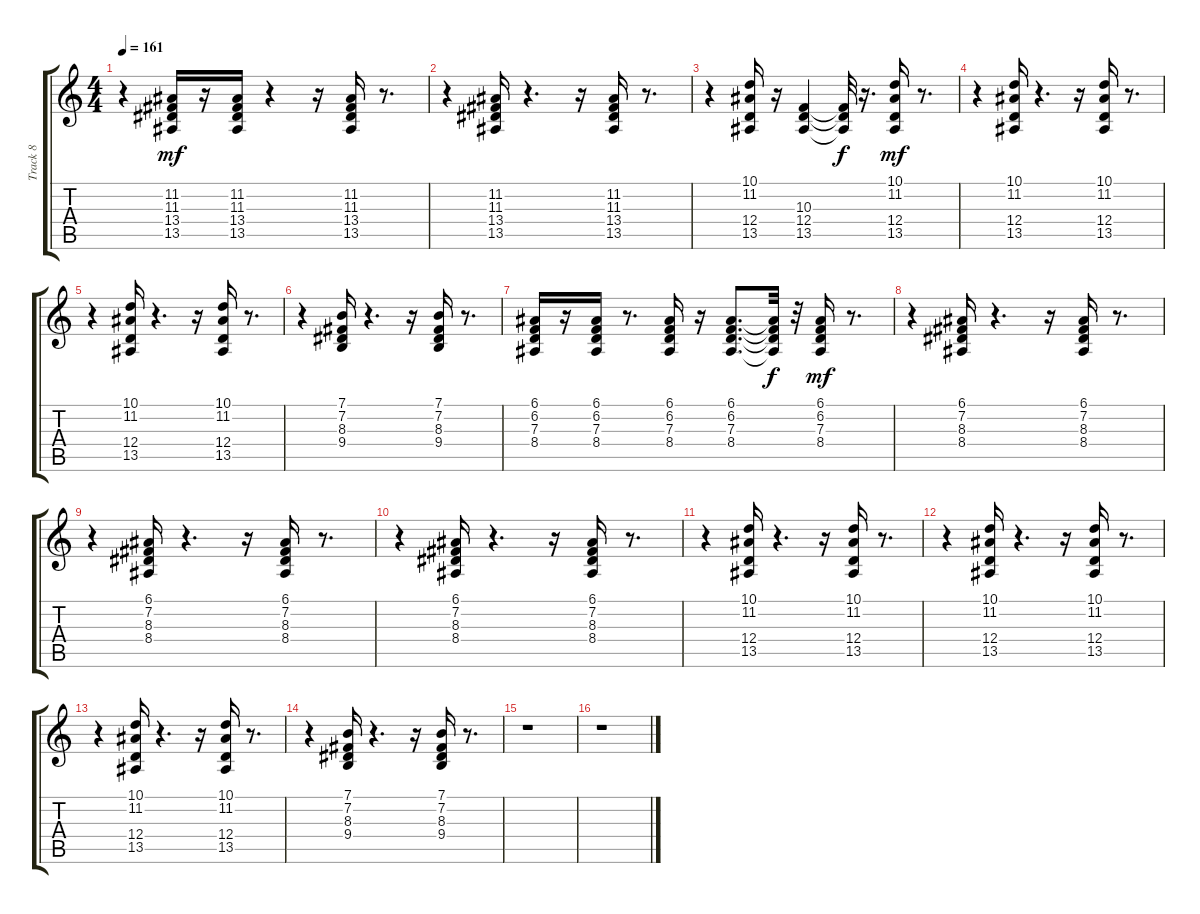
\track ("Track 8" "Track 8") {instrument harpsichord}
\staff {score tabs}
\tuning (E4 B3 G3 D3 A2 E2) {hide}
\ts (4 4)
\tempo 161
\clef g2
\ks c
r.4{dy mf} (11.2 11.3 13.4 13.5).16 r.16 (11.2 11.3 13.4 13.5).16 r.4 r.16 (11.2 11.3 13.4 13.5).16 r.8{d} |
r.4 (11.2 11.3 13.4 13.5).16 r.4{d} r.16 (11.2 11.3 13.4 13.5).16 r.8{d} |
r.4 (10.1 11.2 12.4 13.5).16 r.16 (10.3 12.4 13.5).4 (10.3{t} 12.4{t} 13.5{t}).32{dy f} r.16{d} (10.1 11.2 12.4 13.5).16{dy mf} r.8{d} |
r.4 (10.1 11.2 12.4 13.5).16 r.4{d} r.16 (10.1 11.2 12.4 13.5).16 r.8{d} |
r.4 (10.1 11.2 12.4 13.5).16 r.4{d} r.16 (10.1 11.2 12.4 13.5).16 r.8{d} |
r.4 (7.1 7.2 8.3 9.4).16 r.4{d} r.16 (7.1 7.2 8.3 9.4).16 r.8{d} |
(6.1 6.2 7.3 8.4).16 r.16 (6.1 6.2 7.3 8.4).16 r.8{d} (6.1 6.2 7.3 8.4).16 r.16 (6.1 6.2 7.3 8.4).8{d} (6.1{t} 6.2{t} 7.3{t} 8.4{t}).32{dy f} r.32 (6.1 6.2 7.3 8.4).16{dy mf} r.8{d} |
r.4 (6.1 7.2 8.3 8.4).16 r.4{d} r.16 (6.1 7.2 8.3 8.4).16 r.8{d} |
r.4 (6.1 7.2 8.3 8.4).16 r.4{d} r.16 (6.1 7.2 8.3 8.4).16 r.8{d} |
r.4 (6.1 7.2 8.3 8.4).16 r.4{d} r.16 (6.1 7.2 8.3 8.4).16 r.8{d} |
r.4 (10.1 11.2 12.4 13.5).16 r.4{d} r.16 (10.1 11.2 12.4 13.5).16 r.8{d} |
r.4 (10.1 11.2 12.4 13.5).16 r.4{d} r.16 (10.1 11.2 12.4 13.5).16 r.8{d} |
r.4 (10.1 11.2 12.4 13.5).16 r.4{d} r.16 (10.1 11.2 12.4 13.5).16 r.8{d} |
r.4 (7.1 7.2 8.3 9.4).16 r.4{d} r.16 (7.1 7.2 8.3 9.4).16 r.8{d} |
r.1 |
r.1
